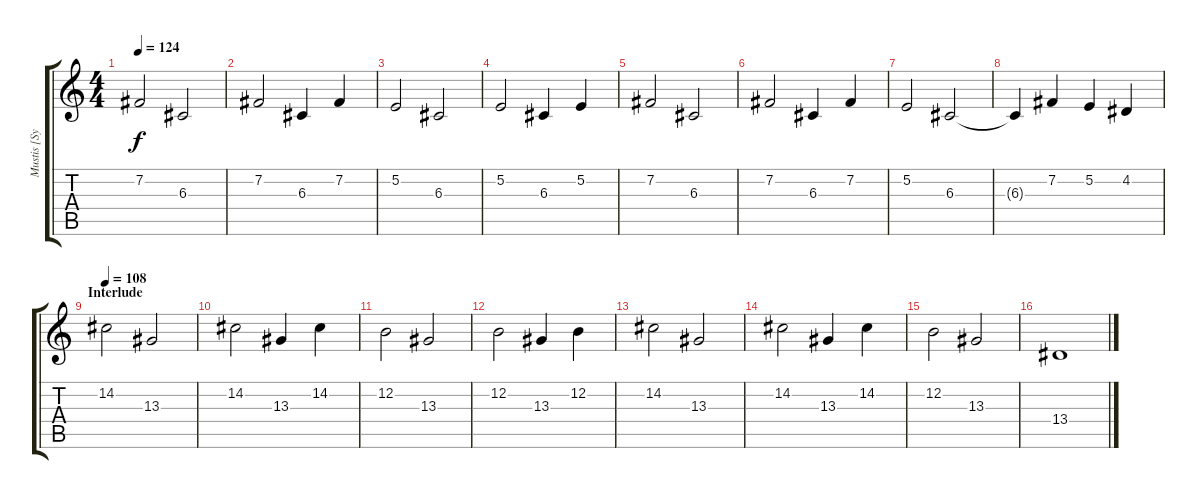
\track ("Mustis [Synthesizers] " "Mustis [Sy") {instrument stringensemble1}
\staff {score tabs}
\tuning (E4 B3 G3 D3 A2 E2) {hide}
\ts (4 4)
\tempo 124
\clef g2
\ks c
7.2.2{dy f} 6.3.2 |
7.2.2 6.3.4 7.2.4 |
5.2.2 6.3.2 |
5.2.2 6.3.4 5.2.4 |
7.2.2 6.3.2 |
7.2.2 6.3.4 7.2.4 |
5.2.2 6.3.2 |
6.3{t}.4 7.2.4 5.2.4 4.2.4 |
\section ("" "Interlude")
\tempo 108
14.2.2 13.3.2 |
14.2.2 13.3.4 14.2.4 |
12.2.2 13.3.2 |
12.2.2 13.3.4 12.2.4 |
14.2.2 13.3.2 |
14.2.2 13.3.4 14.2.4 |
12.2.2 13.3.2 |
13.4.1
